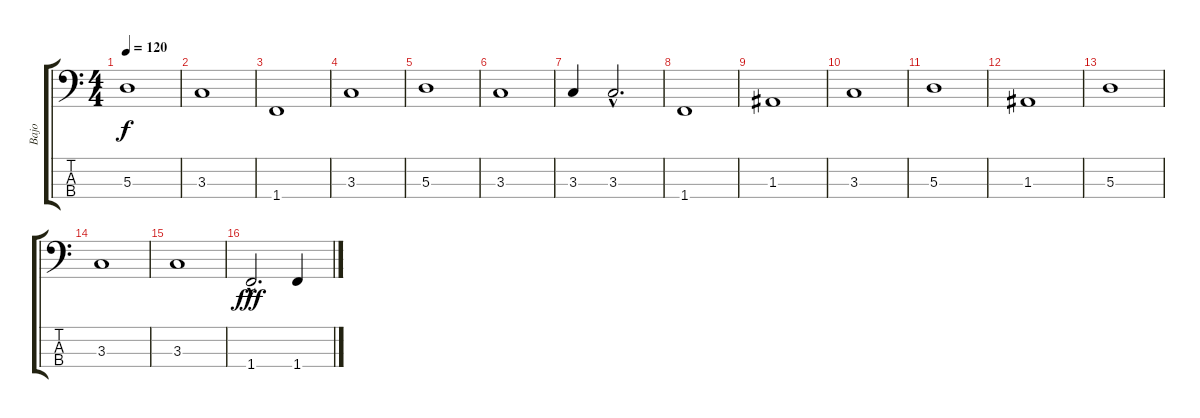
\track ("Bajo" "Bajo") {instrument electricbassfinger}
\staff {score tabs}
\tuning (G2 D2 A1 E1) {hide}
\ts (4 4)
\tempo 120
\clef f4
\ks c
5.3.1{dy f} |
3.3.1 |
1.4.1 |
3.3.1 |
5.3.1 |
3.3.1 |
3.3.4 3.3{hac}.2{d} |
1.4.1 |
1.3.1 |
3.3.1 |
5.3.1 |
1.3.1 |
5.3.1 |
3.3.1 |
3.3.1 |
1.4{hac}.2{d dy fff} 1.4{ss}.4
